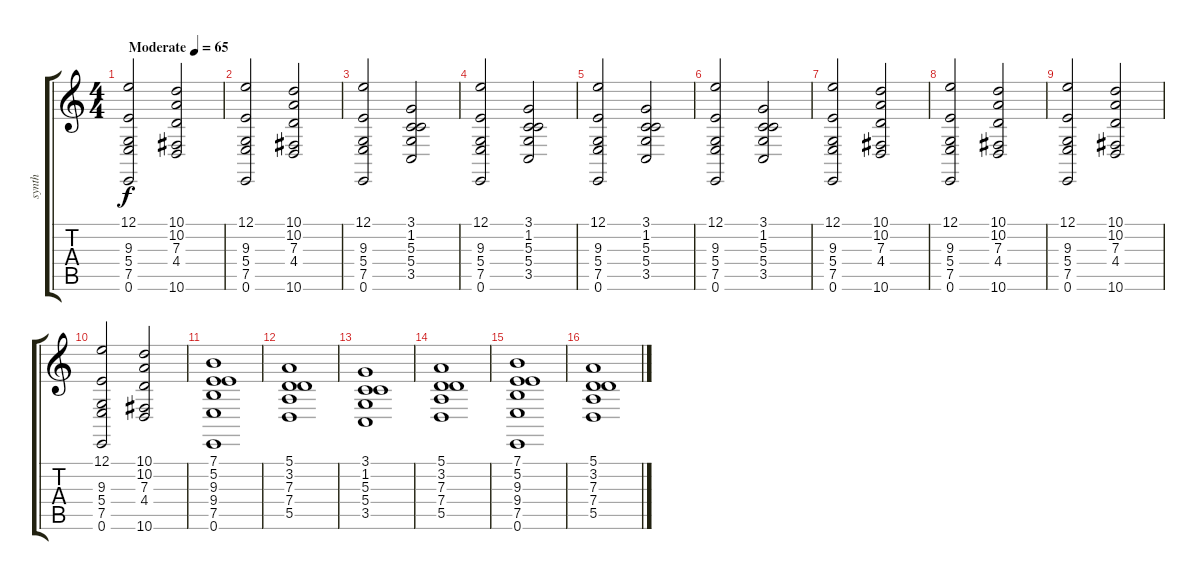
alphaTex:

\track ("synth" "synth") {instrument stringensemble1}
\staff {score tabs}
\tuning (E4 B3 G3 D3 A2 E2) {hide}
\ts (4 4)
\tempo (65 "Moderate")
\clef g2
\ks c
(12.1 9.3 5.4 7.5 0.6).2{dy f instrument stringensemble1} (10.1 10.2 7.3 4.4 10.6).2 |
(12.1 9.3 5.4 7.5 0.6).2 (10.1 10.2 7.3 4.4 10.6).2 |
(12.1 9.3 5.4 7.5 0.6).2 (3.1 1.2 5.3 5.4 3.5).2 |
(12.1 9.3 5.4 7.5 0.6).2 (3.1 1.2 5.3 5.4 3.5).2 |
(12.1 9.3 5.4 7.5 0.6).2 (3.1 1.2 5.3 5.4 3.5).2 |
(12.1 9.3 5.4 7.5 0.6).2 (3.1 1.2 5.3 5.4 3.5).2 |
(12.1 9.3 5.4 7.5 0.6).2 (10.1 10.2 7.3 4.4 10.6).2 |
(12.1 9.3 5.4 7.5 0.6).2 (10.1 10.2 7.3 4.4 10.6).2 |
(12.1 9.3 5.4 7.5 0.6).2 (10.1 10.2 7.3 4.4 10.6).2 |
(12.1 9.3 5.4 7.5 0.6).2 (10.1 10.2 7.3 4.4 10.6).2 |
(7.1 5.2 9.3 9.4 7.5 0.6).1 |
(5.1 3.2 7.3 7.4 5.5).1 |
(3.1 1.2 5.3 5.4 3.5).1 |
(5.1 3.2 7.3 7.4 5.5).1 |
(7.1 5.2 9.3 9.4 7.5 0.6).1 |
(5.1 3.2 7.3 7.4 5.5).1
